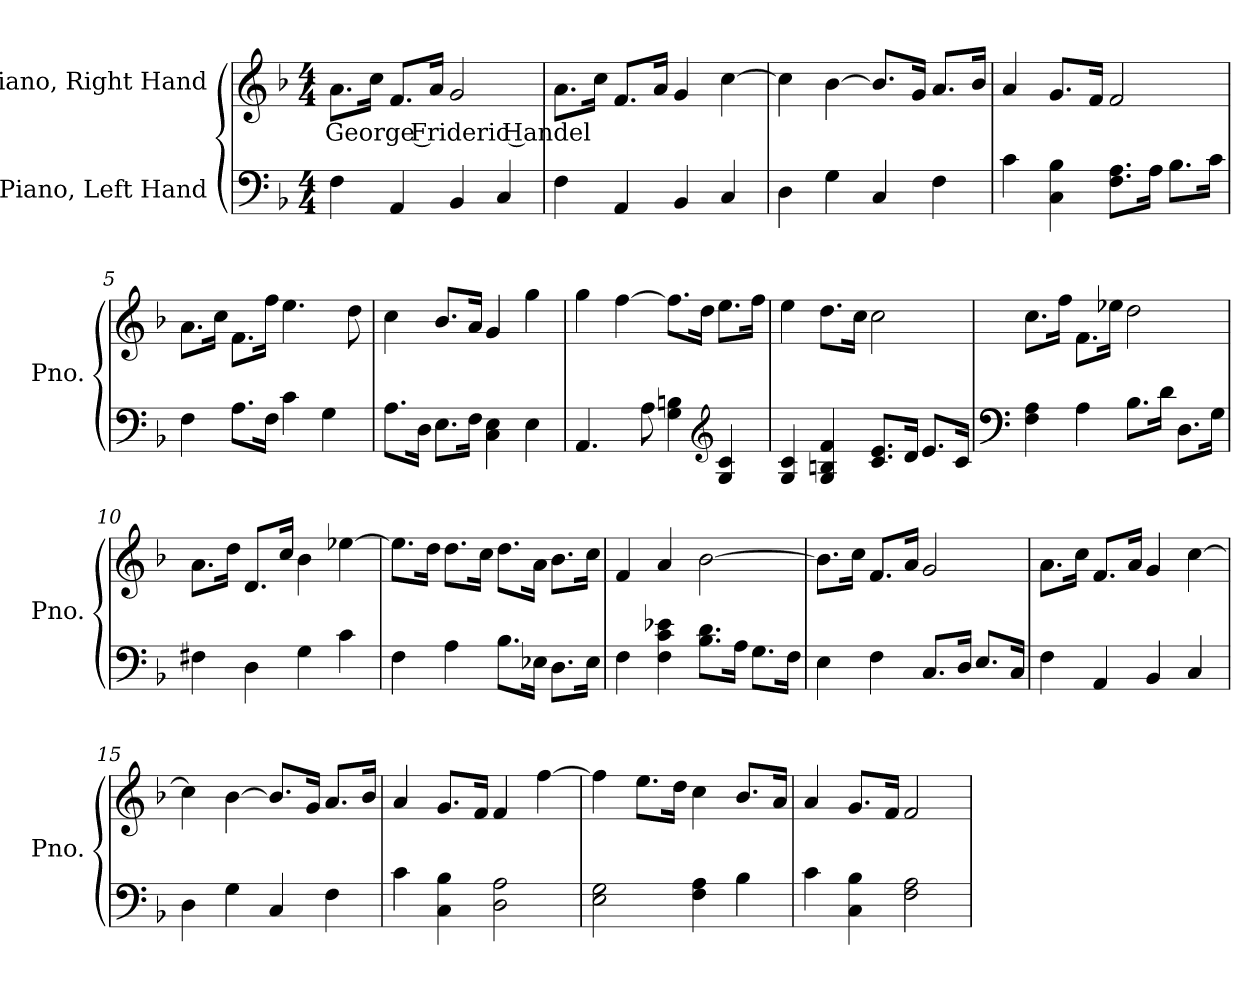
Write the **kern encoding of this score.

**kern	**kern	**text
*part2	*part1	*part1
*staff2	*staff1	*staff1
*I"Piano, Left Hand	*I"Piano, Right Hand	*
*I'Pno.	*I'Pno.	*
*clefF4	*clefG2	*
*k[b-]	*k[b-]	*
*M4/4	*M4/4	*
*MM70	*MM70	*
=1	=1	=1
!	!	!LO:LY:b
4F\	8.a\L	George Frideric Handel
.	16cc\Jk	.
4AA/	8.f/L	.
.	16a/Jk	.
4BB-/	2g/	.
4C/	.	.
=2	=2	=2
4F\	8.a\L	.
.	16cc\Jk	.
4AA/	8.f/L	.
.	16a/Jk	.
4BB-/	4g/	.
4C/	[4cc\	.
=3	=3	=3
4D\	4cc\]	.
4G\	[4b-\	.
4C/	8.b-/L]	.
.	16g/Jk	.
4F\	8.a/L	.
.	16b-/Jk	.
!!LO:LB:g=z
=4	=4	=4
4c\	4a/	.
4C\ 4B-\	8.g/L	.
.	16f/Jk	.
8.F\ 8.A\L	2f/	.
16A\Jk	.	.
8.B-\L	.	.
16c\Jk	.	.
=5	=5	=5
4F\	8.a\L	.
.	16cc\Jk	.
8.A\L	8.f\L	.
16F\Jk	16ff\Jk	.
4c\	4.ee\	.
4G\	.	.
.	8dd\	.
=6	=6	=6
8.A\L	4cc\	.
16D\Jk	.	.
8.E\L	8.b-/L	.
16F\Jk	16a/Jk	.
4C\ 4E\	4g/	.
4E\	4gg\	.
=7	=7	=7
4.AA/	4gg\	.
.	[4ff\	.
8A\	.	.
4G\ 4Bn\	8.ff\L]	.
.	16dd\Jk	.
*clefG2	*	*
4G/ 4c/	8.ee\L	.
.	16ff\Jk	.
=8	=8	=8
4G/ 4c/	4ee\	.
4G/ 4Bn/ 4f/	8.dd\L	.
.	16cc\Jk	.
8.c/ 8.e/L	2cc\	.
16d/Jk	.	.
8.e/L	.	.
16c/Jk	.	.
!!LO:LB:g=z
=9	=9	=9
*clefF4	*	*
4F\ 4A\	8.cc\L	.
.	16ff\Jk	.
4A\	8.f\L	.
.	16ee-X\Jk	.
8.B-\L	2dd\	.
16d\Jk	.	.
8.D\L	.	.
16G\Jk	.	.
=10	=10	=10
4F#X\	8.a\L	.
.	16dd\Jk	.
4D\	8.d/L	.
.	16cc/Jk	.
4G\	4b-\	.
4c\	[4ee-X\	.
=11	=11	=11
4F\	8.ee-\L]	.
.	16dd\Jk	.
4A\	8.dd\L	.
.	16cc\Jk	.
8.B-\L	8.dd\L	.
16E-X\Jk	16a\Jk	.
8.D\L	8.b-\L	.
16E-\Jk	16cc\Jk	.
=12	=12	=12
4F\	4f/	.
4F\ 4c\ 4e-X\	4a/	.
8.B-\ 8.d\L	[2b-\	.
16A\Jk	.	.
8.G\L	.	.
16F\Jk	.	.
!!LO:LB:g=z
=13	=13	=13
4E\	8.b-\L]	.
.	16cc\Jk	.
4F\	8.f/L	.
.	16a/Jk	.
8.C/L	2g/	.
16D/Jk	.	.
8.E/L	.	.
16C/Jk	.	.
=14	=14	=14
4F\	8.a\L	.
.	16cc\Jk	.
4AA/	8.f/L	.
.	16a/Jk	.
4BB-/	4g/	.
4C/	[4cc\	.
=15	=15	=15
4D\	4cc\]	.
4G\	[4b-\	.
4C/	8.b-/L]	.
.	16g/Jk	.
4F\	8.a/L	.
.	16b-/Jk	.
=16	=16	=16
4c\	4a/	.
4C\ 4B-\	8.g/L	.
.	16f/Jk	.
2D\ 2A\	4f/	.
.	[4ff\	.
=17	=17	=17
2E\ 2G\	4ff\]	.
.	8.ee\L	.
.	16dd\Jk	.
4F\ 4A\	4cc\	.
4B-\	8.b-/L	.
.	16a/Jk	.
!!LO:LB:g=z
=18	=18	=18
4c\	4a/	.
4C\ 4B-\	8.g/L	.
.	16f/Jk	.
2F\ 2A\	2f/	.
=	=	=
*-	*-	*-
